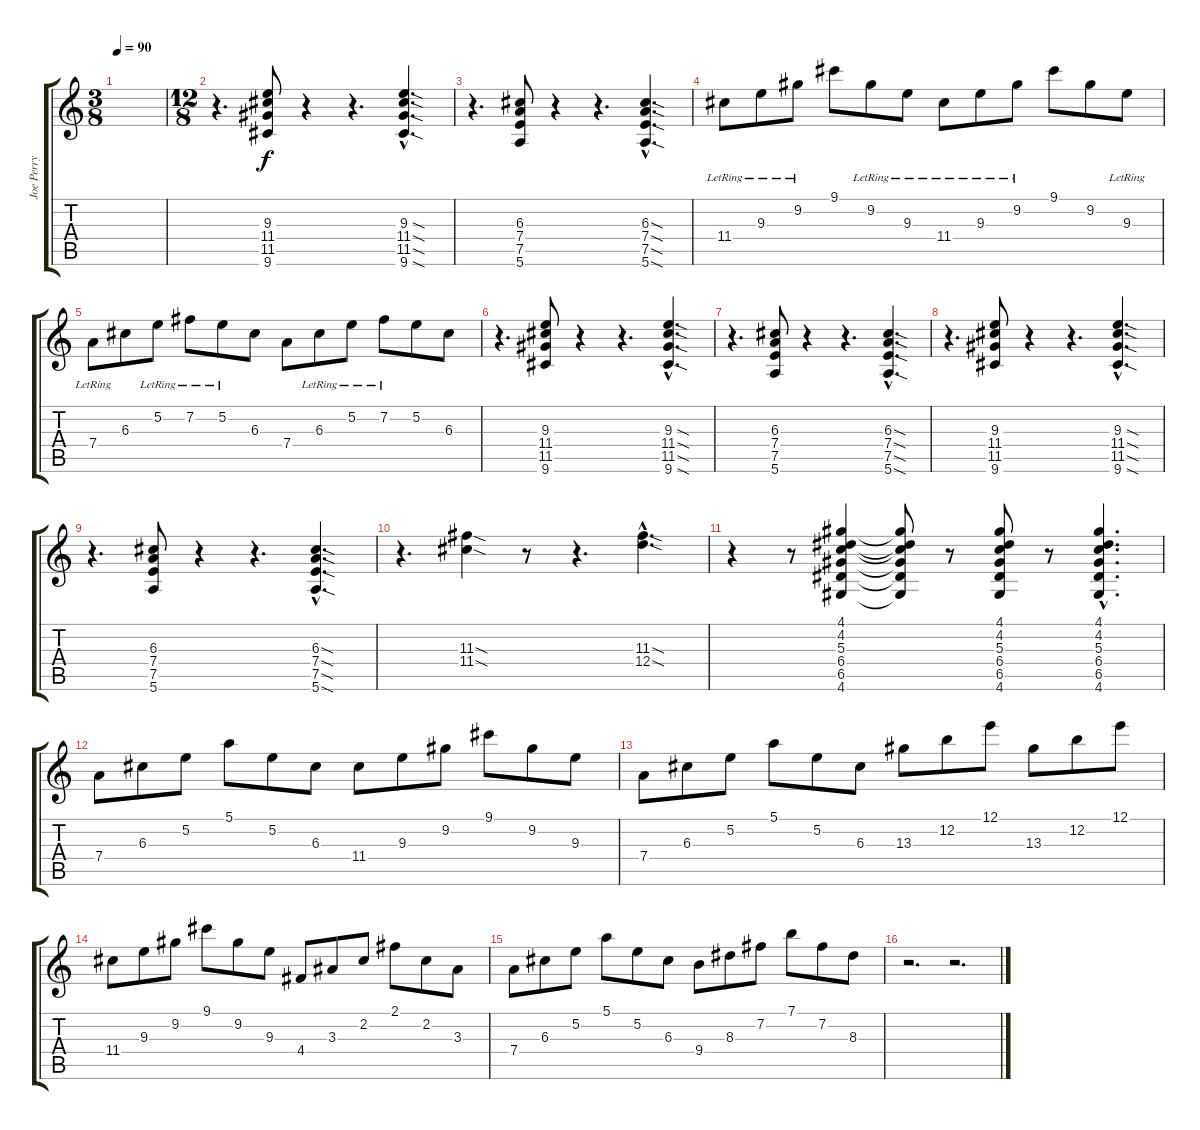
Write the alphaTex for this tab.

\track ("Joe Perry" "Joe Perry") {instrument overdrivenguitar}
\staff {score tabs}
\tuning (E4 B3 G3 D3 A2 E2) {hide}
\ts (3 8)
\tempo 90
\clef g2
\ks c
|
\ts (12 8)
r.4{d} (9.3 11.4 11.5 9.6).8 r.4 r.4{d} (9.3{sod hac} 11.4{sod hac} 11.5{sod hac} 9.6{sod hac}).4{d} |
r.4{d} (6.3 7.4 7.5 5.6).8 r.4 r.4{d} (6.3{sod hac} 7.4{sod hac} 7.5{sod hac} 5.6{sod hac}).4{d} |
11.4{lr}.8 9.3{lr}.8 9.2{lr}.8 9.1.8 9.2{lr}.8 9.3{lr}.8 11.4{lr}.8 9.3{lr}.8 9.2{lr}.8 9.1.8 9.2.8 9.3{lr}.8 |
7.4{lr}.8 6.3.8 5.2{lr}.8 7.2{lr}.8 5.2{lr}.8 6.3.8 7.4.8 6.3{lr}.8 5.2{lr}.8 7.2{lr}.8 5.2.8 6.3.8 |
r.4{d} (9.3 11.4 11.5 9.6).8 r.4 r.4{d} (9.3{sod hac} 11.4{sod hac} 11.5{sod hac} 9.6{sod hac}).4{d} |
r.4{d} (6.3 7.4 7.5 5.6).8 r.4 r.4{d} (6.3{sod hac} 7.4{sod hac} 7.5{sod hac} 5.6{sod hac}).4{d} |
r.4{d} (9.3 11.4 11.5 9.6).8 r.4 r.4{d} (9.3{sod hac} 11.4{sod hac} 11.5{sod hac} 9.6{sod hac}).4{d} |
r.4{d} (6.3 7.4 7.5 5.6).8 r.4 r.4{d} (6.3{sod hac} 7.4{sod hac} 7.5{sod hac} 5.6{sod hac}).4{d} |
r.4{d} (11.3{sod} 11.4{sod}).4 r.8 r.4{d} (11.3{sod hac} 12.4{sod hac}).4{d} |
r.4 r.8 (4.1 4.2 5.3 6.4 6.5 4.6).4 (4.1{t} 4.2{t} 5.3{t} 6.4{t} 6.5{t} 4.6{t}).8 r.8 (4.1 4.2 5.3 6.4 6.5 4.6).8 r.8 (4.1{hac} 4.2{hac} 5.3{hac} 6.4{hac} 6.5{hac} 4.6{hac}).4{d} |
7.4.8 6.3.8 5.2.8 5.1.8 5.2.8 6.3.8 11.4.8 9.3.8 9.2.8 9.1.8 9.2.8 9.3.8 |
7.4.8 6.3.8 5.2.8 5.1.8 5.2.8 6.3.8 13.3.8 12.2.8 12.1.8 13.3.8 12.2.8 12.1.8 |
11.4.8 9.3.8 9.2.8 9.1.8 9.2.8 9.3.8 4.4.8 3.3.8 2.2.8 2.1.8 2.2.8 3.3.8 |
7.4.8 6.3.8 5.2.8 5.1.8 5.2.8 6.3.8 9.4.8 8.3.8 7.2.8 7.1.8 7.2.8 8.3.8 |
r.2{d} r.2{d}
